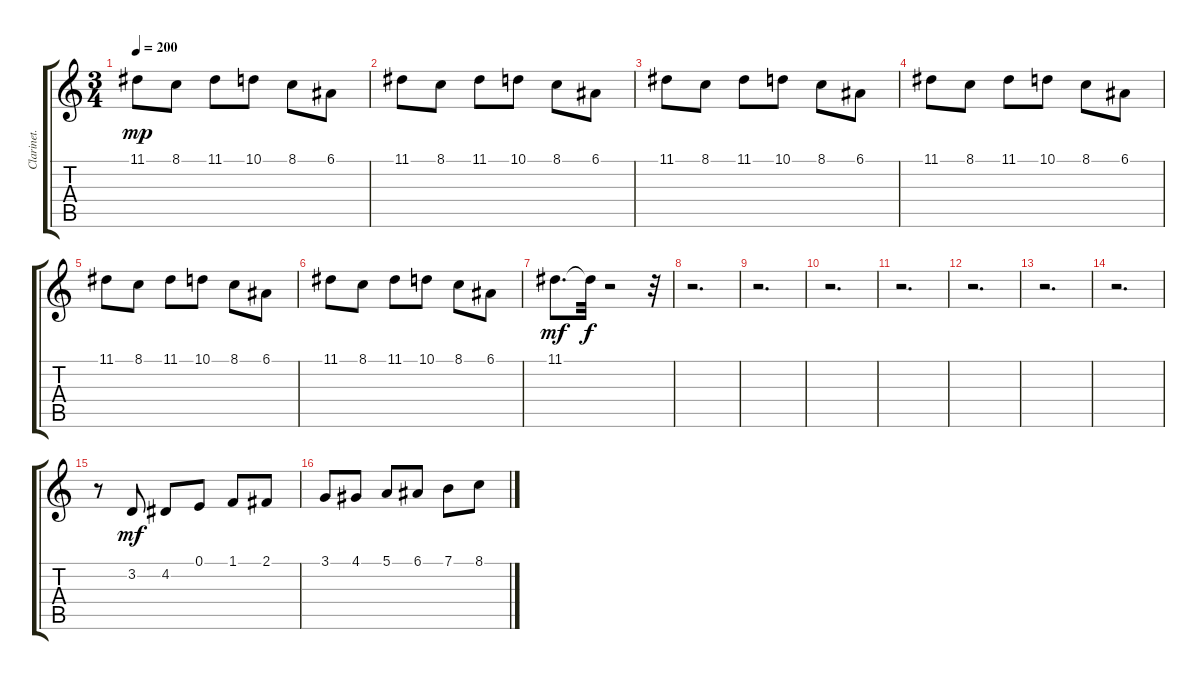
\track ("Clarinet." "Clarinet.") {instrument clarinet}
\staff {score tabs}
\tuning (E4 B3 G3 D3 A2 E2) {hide}
\ts (3 4)
\tempo 200
\clef g2
\ks c
11.1.8{dy mp} 8.1.8 11.1.8 10.1.8 8.1.8 6.1.8 |
11.1.8 8.1.8 11.1.8 10.1.8 8.1.8 6.1.8 |
11.1.8 8.1.8 11.1.8 10.1.8 8.1.8 6.1.8 |
11.1.8 8.1.8 11.1.8 10.1.8 8.1.8 6.1.8 |
11.1.8 8.1.8 11.1.8 10.1.8 8.1.8 6.1.8 |
11.1.8 8.1.8 11.1.8 10.1.8 8.1.8 6.1.8 |
11.1.8{d dy mf} 11.1{t}.32{dy f} r.2 r.32 |
r.2{d} |
r.2{d} |
r.2{d} |
r.2{d} |
r.2{d} |
r.2{d} |
r.2{d} |
r.8 3.2.8{dy mf} 4.2.8 0.1.8 1.1.8 2.1.8 |
3.1.8 4.1.8 5.1.8 6.1.8 7.1.8 8.1.8
